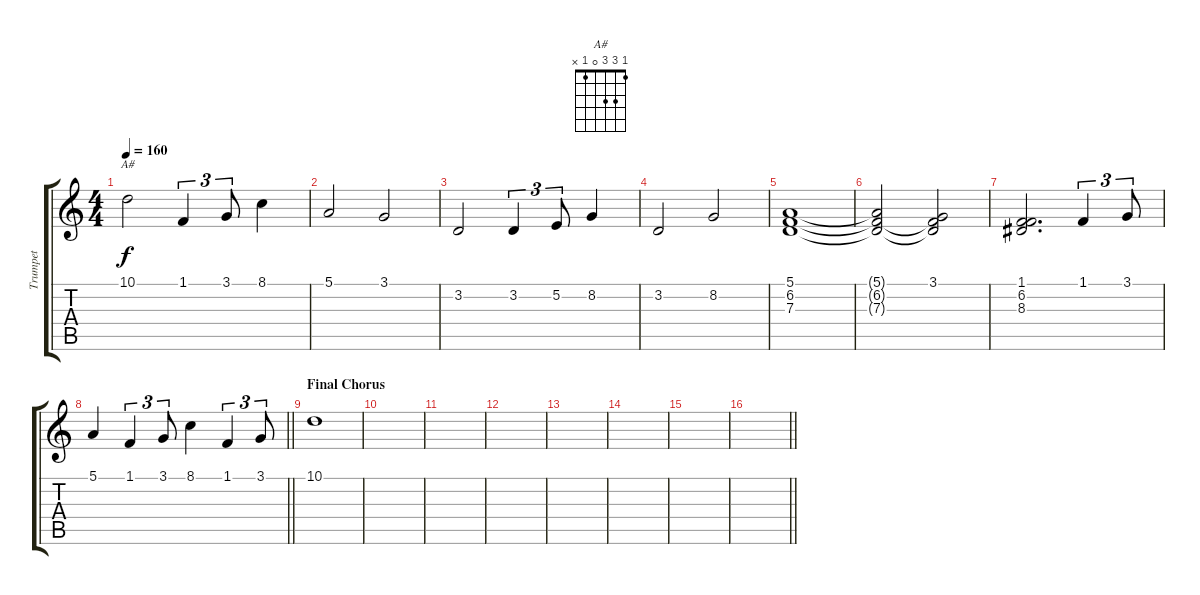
\track ("Trumpet" "Trumpet") {instrument synthbrass2}
\staff {score tabs}
\tuning (E4 B3 G3 D3 A2 E2) {hide}
\chord ("A#" 1 3 3 0 1 x)
\ts (4 4)
\tempo 160
\clef g2
\ks c
10.1.2{ch "A#" dy f} 1.1.4{tu (3 2)} 3.1.8{tu (3 2)} 8.1.4 |
5.1.2 3.1.2 |
3.2.2 3.2.4{tu (3 2)} 5.2.8{tu (3 2)} 8.2.4 |
3.2.2 8.2.2 |
(5.1 6.2 7.3).1 |
(5.1{t} 6.2{t} 7.3{t}).2 (3.1 6.2{t} 7.3{t}).2 |
(1.1 6.2 8.3).2{d} 1.1.4{tu (3 2)} 3.1.8{tu (3 2)} |
\barLineRight lightlight
5.1.4 1.1.4{tu (3 2)} 3.1.8{tu (3 2)} 8.1.4 1.1.4{tu (3 2)} 3.1.8{tu (3 2)} |
\section ("" "Final Chorus")
10.1.1{volume 0} |
|
|
|
|
|
|
\barLineRight lightlight
